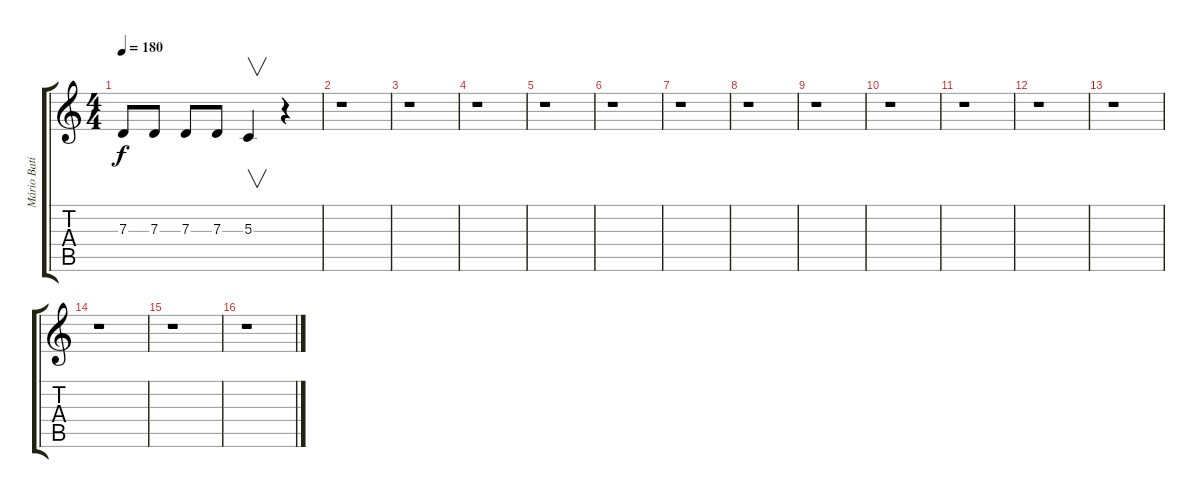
\track ("Mário Batista" "Mário Bati") {instrument voiceoohs}
\staff {score tabs}
\tuning (E4 B3 G3 D3 A2 E2) {hide}
\ts (4 4)
\tempo 180
\clef g2
\ks c
7.3.8{dy f} 7.3.8 7.3.8 7.3.8 5.3.4{v} r.4 |
r.1 |
r.1 |
r.1 |
r.1 |
r.1 |
r.1 |
r.1 |
r.1 |
r.1 |
r.1 |
r.1 |
r.1 |
r.1 |
r.1 |
r.1
